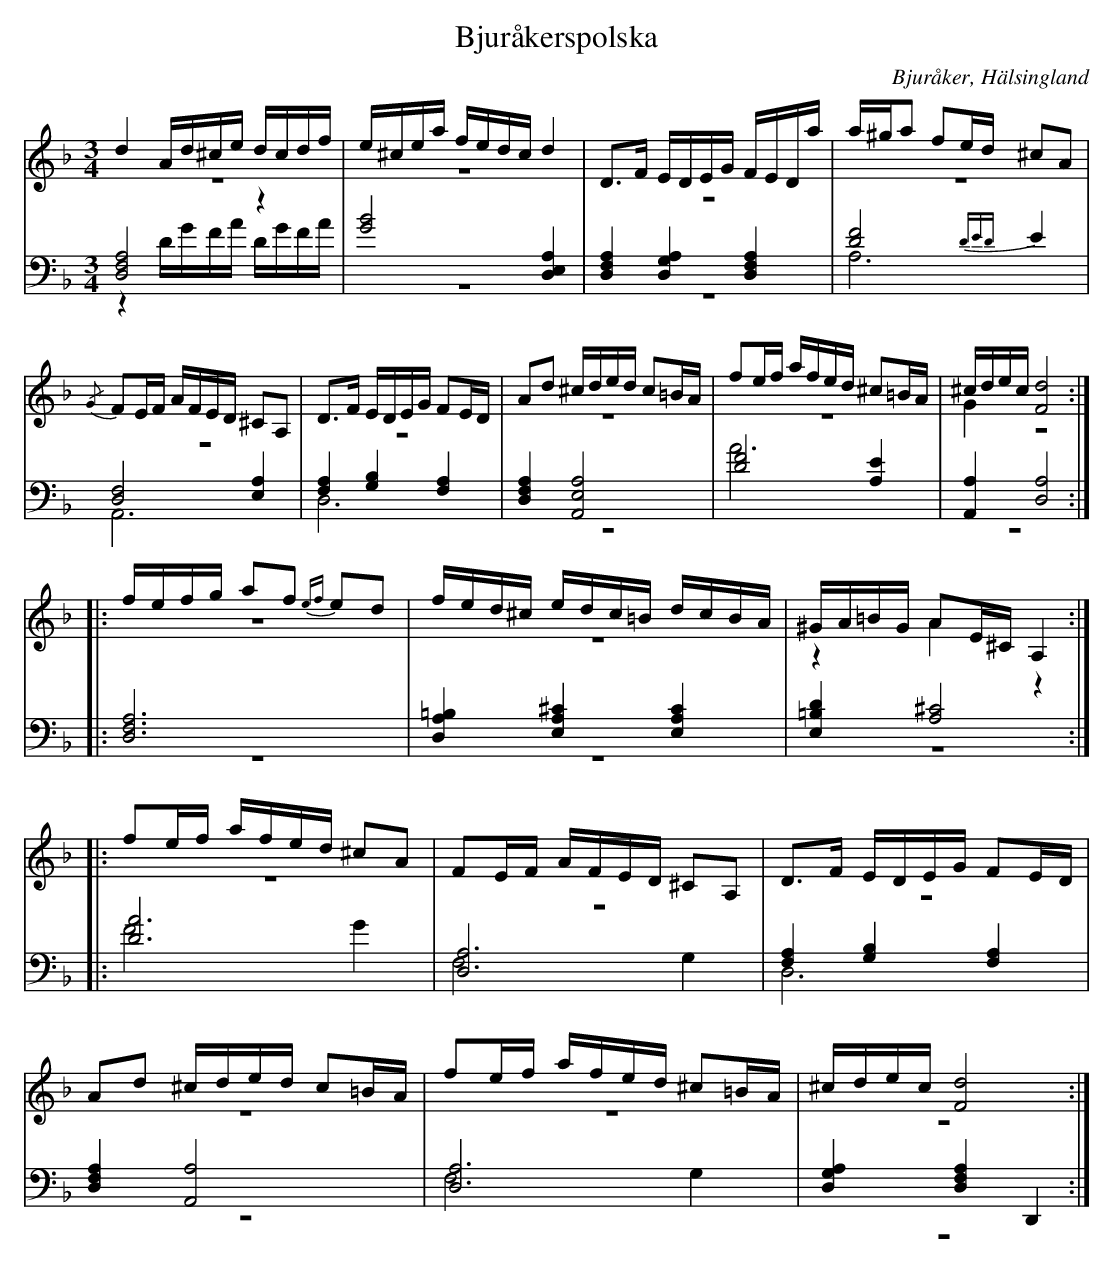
X:1
T: Bjuråkerspolska
O: Bjuråker, Hälsingland
M: 3/4
L: 1/16
K: Dm
V:1
V:2 merge
V:3
V:4 merge
V:1
d4 Ad^ce dcdf |e^cea fedc d4|D2>F2 EDEG FEDa|a^ga2 f2ed ^c2A2|
{/G}F2EF AFED ^C2A,2|D2>F2 EDEG F2ED|A2d2 ^cded c2=BA|f2ef afed ^c2=BA|^cdec [F8d8]:|
|:fefg a2f2 {ef}e2d2 |fed^c edc=B dcBA|^GA=BG A2E^C A,4:|
|:f2ef afed ^c2A2|F2EF AFED ^C2A,2|D2>F2 EDEG F2ED|
A2d2 ^cded c2=BA|f2ef afed ^c2=BA|^cdec [F8d8]:|
V:2
z12|z12|z12|z12|
z12|z12|z12|z12|G4 z8:|
|:z12|z12|z4 A4 z4:|
|:z12|z12|z12|
z12|z12|z12:|
V:3 clef=bass
[D,8F,8A,8] z4|[G8B8] [D,4E,4A,4]|[D,4F,4A,4] [D,4G,4A,4] [D,4F,4A,4]|[D8F8] {DED}E4|
[D,8F,8] [E,4A,4]|[F,4A,4] [G,4B,4] [F,4A,4]|[D,4F,4A,4] [A,,8E,8A,8]|[D8F8] [A,4E4]|[A,,4A,4] [D,8A,8]:|
|:[D,12F,12A,12]|[D,4A,4=B,4] [E,4A,4^C4] [E,4A,4C4]|[E,4=B,4D4] [A,8^C8]:|
|:[D12A12]|[D,12A,12]|[F,4A,4] [G,4B,4] [F,4A,4]|
[D,4F,4A,4] [A,,8A,8]|[D,12A,12]|[D,4G,4A,4] [D,4F,4A,4] D,,4:|
V:4 clef=bass
z4 DGFA DGFA|z12|z12|A,12|
A,,12|D,12|z12|A12|z12:|
|:z12|z12|z12:|
|:F8 G4|F,8 G,4|D,12|
z12|F,8 G,4|z12:|
